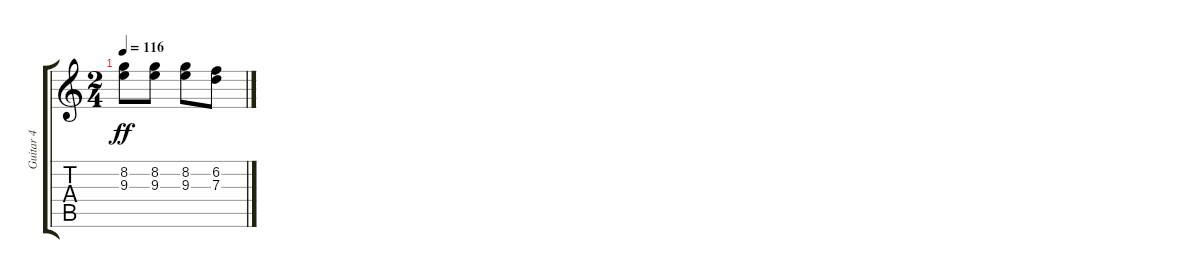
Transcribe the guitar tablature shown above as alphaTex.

\track ("Guitar 4" "Guitar 4") {instrument electricguitarclean}
\staff {score tabs}
\tuning (E4 B3 G3 D3 A2 E2) {hide}
\ts (2 4)
\tempo 116
\clef g2
\ks c
(8.2 9.3).8{dy ff} (8.2 9.3).8 (8.2 9.3).8 (6.2 7.3).8
